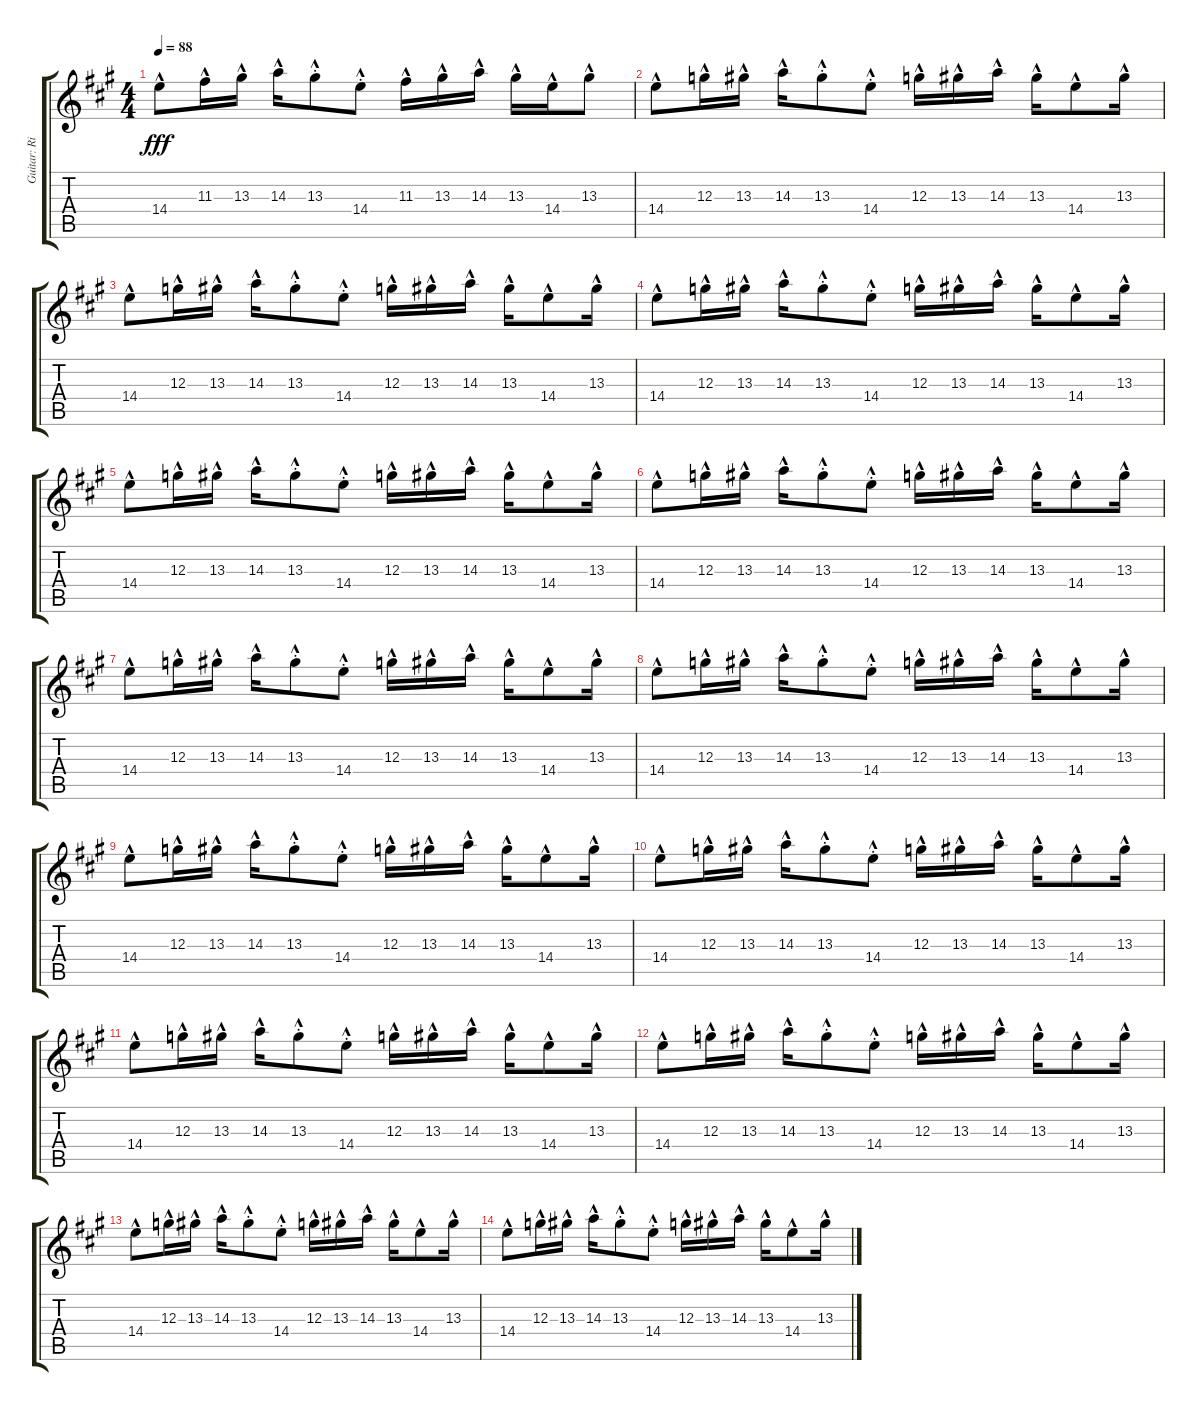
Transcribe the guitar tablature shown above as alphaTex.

\track ("Guitar: Rik" "Guitar: Ri") {instrument acousticguitarnylon}
\staff {score tabs}
\tuning (E4 B3 G3 D3 A2 E2) {hide}
\ts (4 4)
\tempo 88
\clef g2
\ks a
14.4{hac}.8{dy fff} 11.3{hac}.16 13.3{hac}.16 14.3{hac}.16 13.3{hac st}.8 14.4{hac st}.8 11.3{hac}.16 13.3{hac}.16 14.3{hac}.16 13.3{hac}.16 14.4{hac}.16 13.3{hac}.8 |
14.4{hac}.8 12.3{hac}.16 13.3{hac}.16 14.3{hac}.16 13.3{hac st}.8 14.4{hac st}.8 12.3{hac}.16 13.3{hac}.16 14.3{hac}.16 13.3{hac}.16 14.4{hac}.8 13.3{hac}.16 |
14.4{hac}.8 12.3{hac}.16 13.3{hac}.16 14.3{hac}.16 13.3{hac st}.8 14.4{hac st}.8 12.3{hac}.16 13.3{hac}.16 14.3{hac}.16 13.3{hac}.16 14.4{hac}.8 13.3{hac}.16 |
14.4{hac}.8 12.3{hac}.16 13.3{hac}.16 14.3{hac}.16 13.3{hac st}.8 14.4{hac st}.8 12.3{hac}.16 13.3{hac}.16 14.3{hac}.16 13.3{hac}.16 14.4{hac}.8 13.3{hac}.16 |
14.4{hac}.8 12.3{hac}.16 13.3{hac}.16 14.3{hac}.16 13.3{hac st}.8 14.4{hac st}.8 12.3{hac}.16 13.3{hac}.16 14.3{hac}.16 13.3{hac}.16 14.4{hac}.8 13.3{hac}.16 |
14.4{hac}.8 12.3{hac}.16 13.3{hac}.16 14.3{hac}.16 13.3{hac st}.8 14.4{hac st}.8 12.3{hac}.16 13.3{hac}.16 14.3{hac}.16 13.3{hac}.16 14.4{hac}.8 13.3{hac}.16 |
14.4{hac}.8 12.3{hac}.16 13.3{hac}.16 14.3{hac}.16 13.3{hac st}.8 14.4{hac st}.8 12.3{hac}.16 13.3{hac}.16 14.3{hac}.16 13.3{hac}.16 14.4{hac}.8 13.3{hac}.16 |
14.4{hac}.8 12.3{hac}.16 13.3{hac}.16 14.3{hac}.16 13.3{hac st}.8 14.4{hac st}.8 12.3{hac}.16 13.3{hac}.16 14.3{hac}.16 13.3{hac}.16 14.4{hac}.8 13.3{hac}.16 |
14.4{hac}.8 12.3{hac}.16 13.3{hac}.16 14.3{hac}.16 13.3{hac st}.8 14.4{hac st}.8 12.3{hac}.16 13.3{hac}.16 14.3{hac}.16 13.3{hac}.16 14.4{hac}.8 13.3{hac}.16 |
14.4{hac}.8 12.3{hac}.16 13.3{hac}.16 14.3{hac}.16 13.3{hac st}.8 14.4{hac st}.8 12.3{hac}.16 13.3{hac}.16 14.3{hac}.16 13.3{hac}.16 14.4{hac}.8 13.3{hac}.16 |
14.4{hac}.8 12.3{hac}.16 13.3{hac}.16 14.3{hac}.16 13.3{hac st}.8 14.4{hac st}.8 12.3{hac}.16 13.3{hac}.16 14.3{hac}.16 13.3{hac}.16 14.4{hac}.8 13.3{hac}.16 |
14.4{hac}.8 12.3{hac}.16 13.3{hac}.16 14.3{hac}.16 13.3{hac st}.8 14.4{hac st}.8 12.3{hac}.16 13.3{hac}.16 14.3{hac}.16 13.3{hac}.16 14.4{hac}.8 13.3{hac}.16 |
14.4{hac}.8 12.3{hac}.16 13.3{hac}.16 14.3{hac}.16 13.3{hac st}.8 14.4{hac st}.8 12.3{hac}.16 13.3{hac}.16 14.3{hac}.16 13.3{hac}.16 14.4{hac}.8 13.3{hac}.16 |
14.4{hac}.8 12.3{hac}.16 13.3{hac}.16 14.3{hac}.16 13.3{hac st}.8 14.4{hac st}.8 12.3{hac}.16 13.3{hac}.16 14.3{hac}.16 13.3{hac}.16 14.4{hac}.8 13.3{hac}.16
